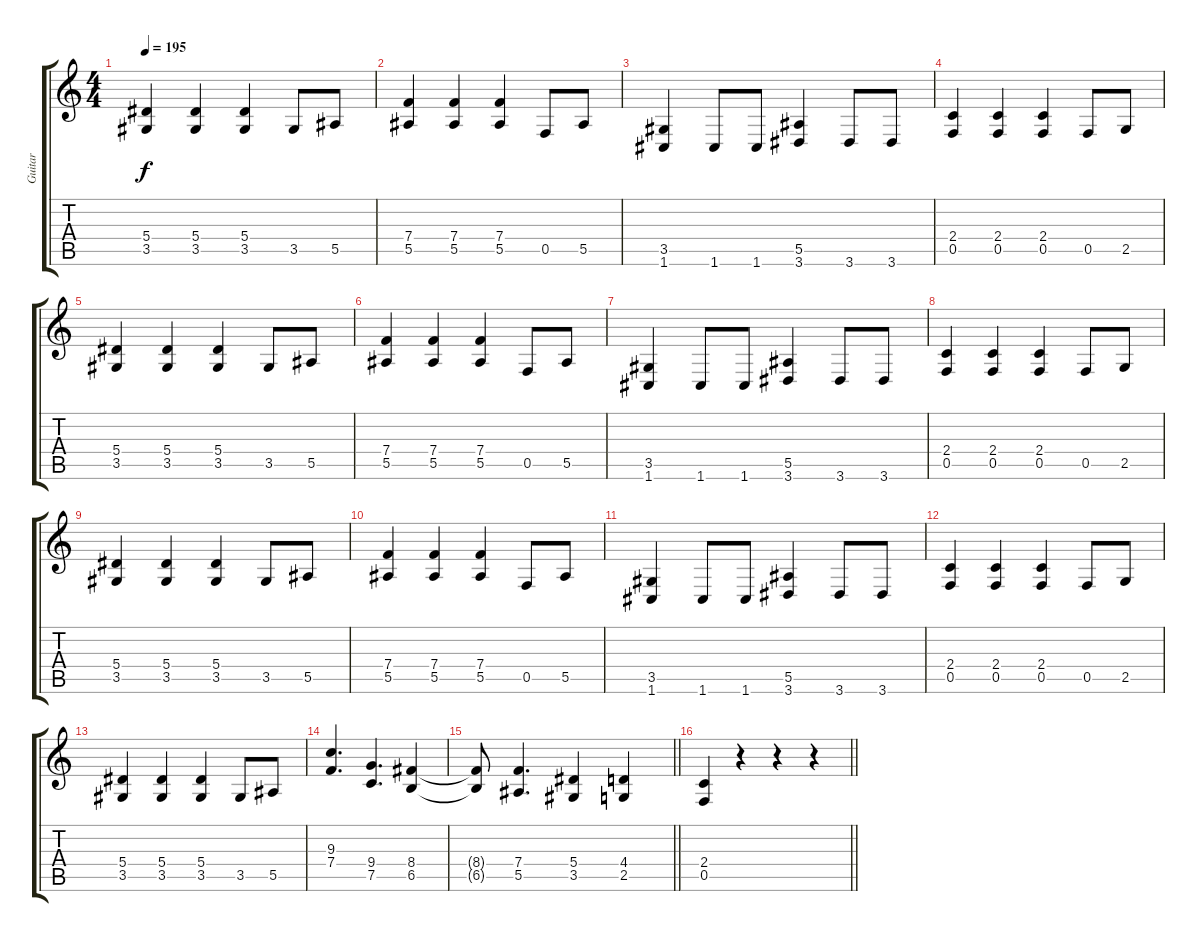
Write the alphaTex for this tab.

\track ("Guitar" "Guitar") {instrument distortionguitar}
\staff {score tabs}
\tuning (C4 G3 Eb3 Bb2 F2 C2) {hide}
\ts (4 4)
\tempo 195
\clef g2
\ks c
(5.4 3.5).4{dy f} (5.4 3.5).4 (5.4 3.5).4 3.5.8 5.5.8 |
(7.4 5.5).4 (7.4 5.5).4 (7.4 5.5).4 0.5.8 5.5.8 |
(3.5 1.6).4 1.6.8 1.6.8 (5.5 3.6).4 3.6.8 3.6.8 |
(2.4 0.5).4 (2.4 0.5).4 (2.4 0.5).4 0.5.8 2.5.8 |
(5.4 3.5).4 (5.4 3.5).4 (5.4 3.5).4 3.5.8 5.5.8 |
(7.4 5.5).4 (7.4 5.5).4 (7.4 5.5).4 0.5.8 5.5.8 |
(3.5 1.6).4 1.6.8 1.6.8 (5.5 3.6).4 3.6.8 3.6.8 |
(2.4 0.5).4 (2.4 0.5).4 (2.4 0.5).4 0.5.8 2.5.8 |
(5.4 3.5).4 (5.4 3.5).4 (5.4 3.5).4 3.5.8 5.5.8 |
(7.4 5.5).4 (7.4 5.5).4 (7.4 5.5).4 0.5.8 5.5.8 |
(3.5 1.6).4 1.6.8 1.6.8 (5.5 3.6).4 3.6.8 3.6.8 |
(2.4 0.5).4 (2.4 0.5).4 (2.4 0.5).4 0.5.8 2.5.8 |
(5.4 3.5).4 (5.4 3.5).4 (5.4 3.5).4 3.5.8 5.5.8 |
(9.3 7.4).4{d} (9.4 7.5).4{d} (8.4 6.5).4 |
\barLineRight lightlight
(8.4{t} 6.5{t}).8 (7.4 5.5).4{d} (5.4 3.5).4 (4.4 2.5).4 |
\barLineRight lightlight
(2.4 0.5).4 r.4 r.4 r.4
